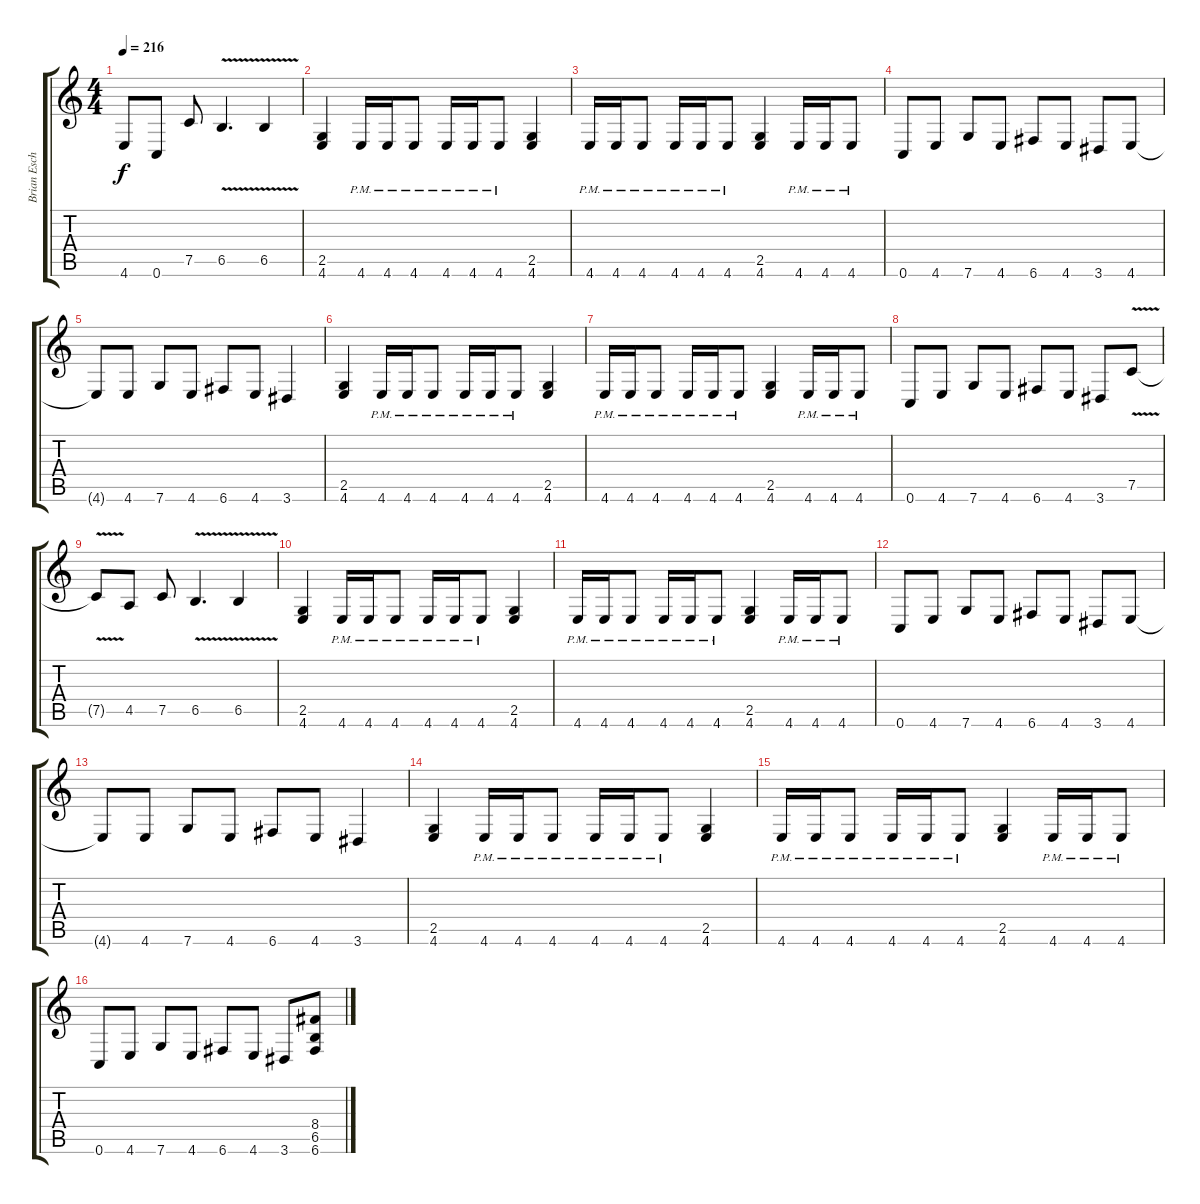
\track ("Brian Eschbach (Right)" "Brian Esch") {instrument overdrivenguitar}
\staff {score tabs}
\tuning (C4 G3 Eb3 Bb2 F2 C2) {hide}
\ts (4 4)
\tempo 216
\clef g2
\ks c
4.6.8{dy f} 0.6.8 7.5.8 6.5{v}.4{d} 6.5{v}.4 |
(2.5 4.6).4 4.6{pm}.16 4.6{pm}.16 4.6{pm}.8 4.6{pm}.16 4.6{pm}.16 4.6{pm}.8 (2.5 4.6).4 |
4.6{pm}.16 4.6{pm}.16 4.6{pm}.8 4.6{pm}.16 4.6{pm}.16 4.6{pm}.8 (2.5 4.6).4 4.6{pm}.16 4.6{pm}.16 4.6{pm}.8 |
0.6.8 4.6.8 7.6.8 4.6.8 6.6.8 4.6.8 3.6.8 4.6.8 |
4.6{t}.8 4.6.8 7.6.8 4.6.8 6.6.8 4.6.8 3.6.4 |
(2.5 4.6).4 4.6{pm}.16 4.6{pm}.16 4.6{pm}.8 4.6{pm}.16 4.6{pm}.16 4.6{pm}.8 (2.5 4.6).4 |
4.6{pm}.16 4.6{pm}.16 4.6{pm}.8 4.6{pm}.16 4.6{pm}.16 4.6{pm}.8 (2.5 4.6).4 4.6{pm}.16 4.6{pm}.16 4.6{pm}.8 |
0.6.8 4.6.8 7.6.8 4.6.8 6.6.8 4.6.8 3.6.8 7.5{v}.8 |
7.5{t}.8 4.5.8 7.5.8 6.5{v}.4{d} 6.5{v}.4 |
(2.5 4.6).4 4.6{pm}.16 4.6{pm}.16 4.6{pm}.8 4.6{pm}.16 4.6{pm}.16 4.6{pm}.8 (2.5 4.6).4 |
4.6{pm}.16 4.6{pm}.16 4.6{pm}.8 4.6{pm}.16 4.6{pm}.16 4.6{pm}.8 (2.5 4.6).4 4.6{pm}.16 4.6{pm}.16 4.6{pm}.8 |
0.6.8 4.6.8 7.6.8 4.6.8 6.6.8 4.6.8 3.6.8 4.6.8 |
4.6{t}.8 4.6.8 7.6.8 4.6.8 6.6.8 4.6.8 3.6.4 |
(2.5 4.6).4 4.6{pm}.16 4.6{pm}.16 4.6{pm}.8 4.6{pm}.16 4.6{pm}.16 4.6{pm}.8 (2.5 4.6).4 |
4.6{pm}.16 4.6{pm}.16 4.6{pm}.8 4.6{pm}.16 4.6{pm}.16 4.6{pm}.8 (2.5 4.6).4 4.6{pm}.16 4.6{pm}.16 4.6{pm}.8 |
0.6.8 4.6.8 7.6.8 4.6.8 6.6.8 4.6.8 3.6.8 (8.4 6.5 6.6).8
